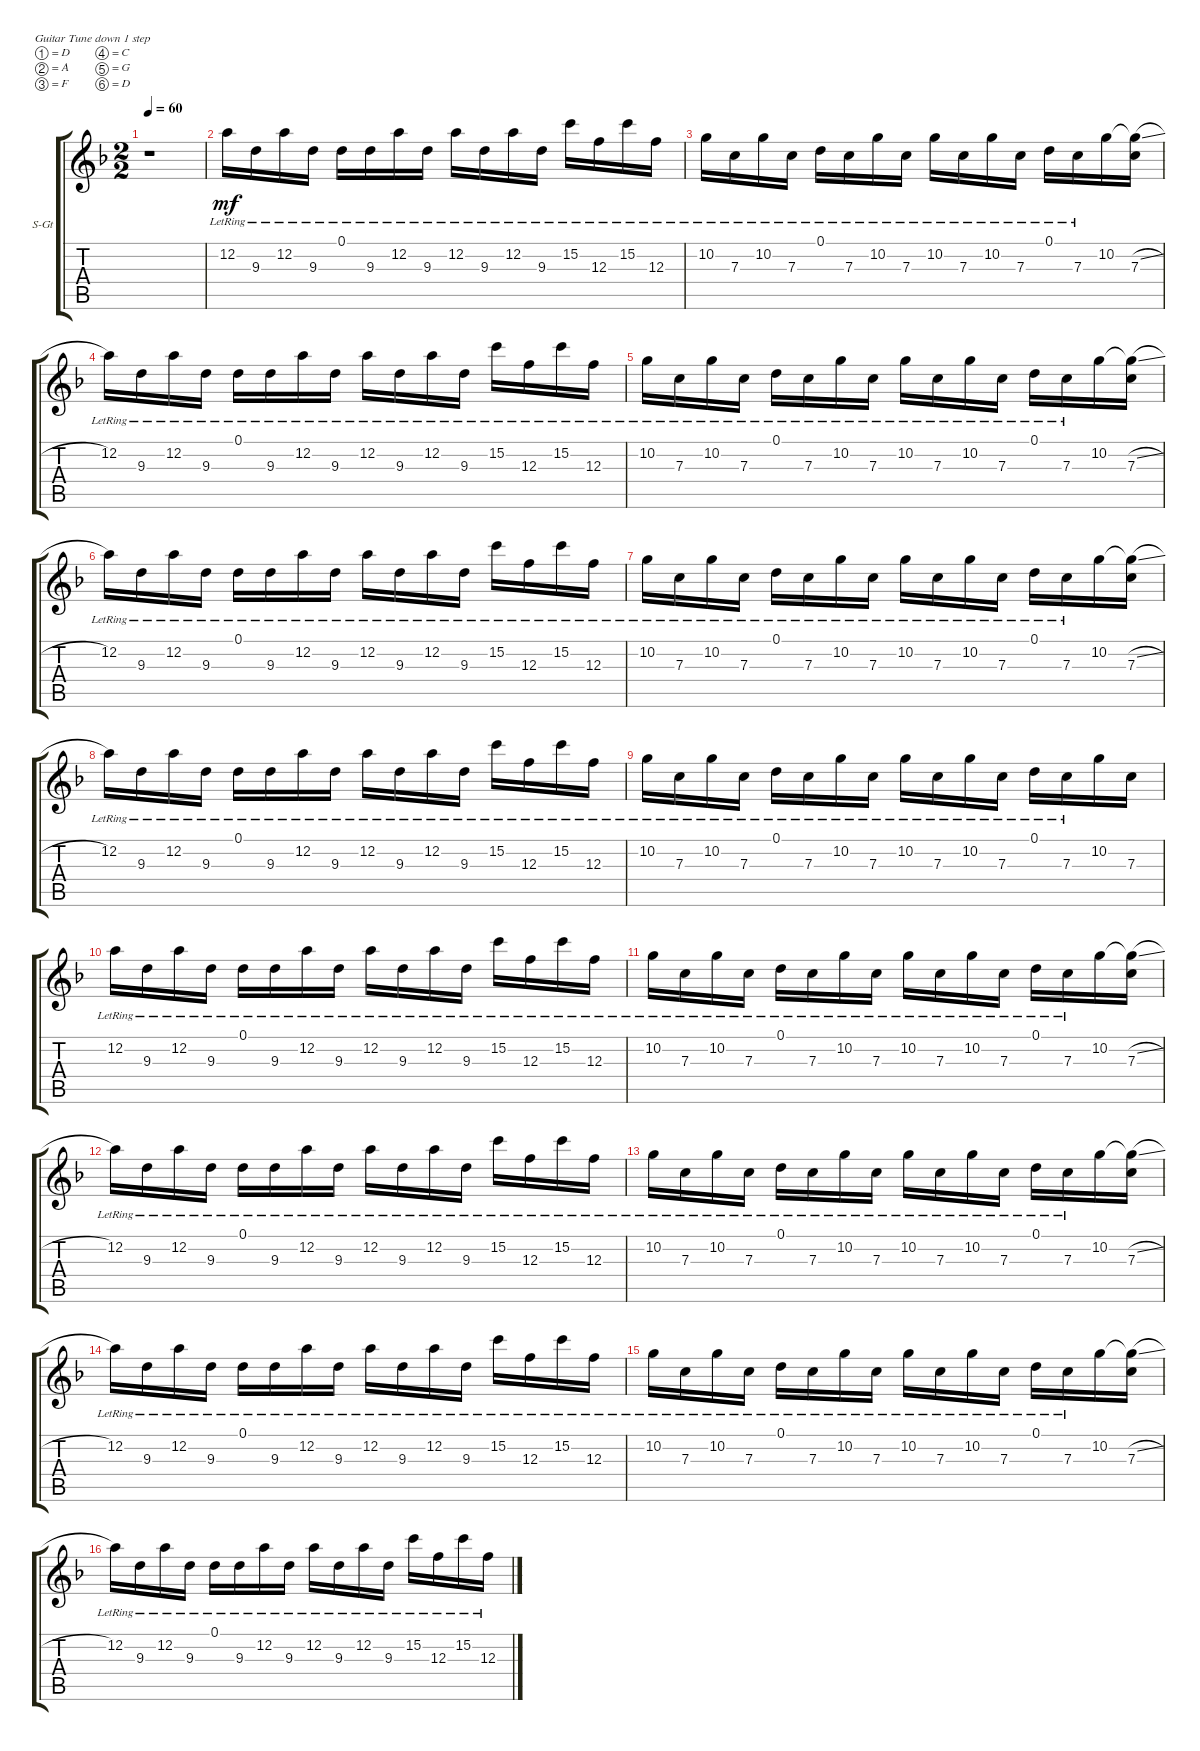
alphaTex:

\bracketExtendMode groupsimilarinstruments
\firstSystemTrackNameOrientation horizontal
\otherSystemsTrackNameOrientation horizontal
\track ("Steel Guitar" "S-Gt") {instrument acousticguitarsteel}
\staff {score tabs}
\tuning (D4 A3 F3 C3 G2 D2)
\ts (2 2)
\tempo 60
\clef g2
\ks dminor
r.1{dy mf instrument acousticguitarsteel} |
12.2{lr}.16 9.3{lr}.16 12.2{lr}.16 9.3{lr}.16 0.1{lr}.16 9.3{lr}.16 12.2{lr}.16 9.3{lr}.16 12.2{lr}.16 9.3{lr}.16 12.2{lr}.16 9.3{lr}.16 15.2{lr}.16 12.3{lr}.16 15.2{lr}.16 12.3{lr}.16 |
10.2{lr}.16 7.3{lr}.16 10.2{lr}.16 7.3{lr}.16 0.1{lr}.16 7.3{lr}.16 10.2{lr}.16 7.3{lr}.16 10.2{lr}.16 7.3{lr}.16 10.2{lr}.16 7.3{lr}.16 0.1{lr}.16 7.3{lr}.16 10.2.16 (7.3 10.2{sl t}).16 |
12.2{lr}.16 9.3{lr}.16 12.2{lr}.16 9.3{lr}.16 0.1{lr}.16 9.3{lr}.16 12.2{lr}.16 9.3{lr}.16 12.2{lr}.16 9.3{lr}.16 12.2{lr}.16 9.3{lr}.16 15.2{lr}.16 12.3{lr}.16 15.2{lr}.16 12.3{lr}.16 |
10.2{lr}.16 7.3{lr}.16 10.2{lr}.16 7.3{lr}.16 0.1{lr}.16 7.3{lr}.16 10.2{lr}.16 7.3{lr}.16 10.2{lr}.16 7.3{lr}.16 10.2{lr}.16 7.3{lr}.16 0.1{lr}.16 7.3{lr}.16 10.2.16 (7.3 10.2{sl t}).16 |
12.2{lr}.16 9.3{lr}.16 12.2{lr}.16 9.3{lr}.16 0.1{lr}.16 9.3{lr}.16 12.2{lr}.16 9.3{lr}.16 12.2{lr}.16 9.3{lr}.16 12.2{lr}.16 9.3{lr}.16 15.2{lr}.16 12.3{lr}.16 15.2{lr}.16 12.3{lr}.16 |
10.2{lr}.16 7.3{lr}.16 10.2{lr}.16 7.3{lr}.16 0.1{lr}.16 7.3{lr}.16 10.2{lr}.16 7.3{lr}.16 10.2{lr}.16 7.3{lr}.16 10.2{lr}.16 7.3{lr}.16 0.1{lr}.16 7.3{lr}.16 10.2.16 (7.3 10.2{sl t}).16 |
12.2{lr}.16 9.3{lr}.16 12.2{lr}.16 9.3{lr}.16 0.1{lr}.16 9.3{lr}.16 12.2{lr}.16 9.3{lr}.16 12.2{lr}.16 9.3{lr}.16 12.2{lr}.16 9.3{lr}.16 15.2{lr}.16 12.3{lr}.16 15.2{lr}.16 12.3{lr}.16 |
10.2{lr}.16 7.3{lr}.16 10.2{lr}.16 7.3{lr}.16 0.1{lr}.16 7.3{lr}.16 10.2{lr}.16 7.3{lr}.16 10.2{lr}.16 7.3{lr}.16 10.2{lr}.16 7.3{lr}.16 0.1{lr}.16 7.3{lr}.16 10.2.16 7.3.16 |
12.2{lr}.16 9.3{lr}.16 12.2{lr}.16 9.3{lr}.16 0.1{lr}.16 9.3{lr}.16 12.2{lr}.16 9.3{lr}.16 12.2{lr}.16 9.3{lr}.16 12.2{lr}.16 9.3{lr}.16 15.2{lr}.16 12.3{lr}.16 15.2{lr}.16 12.3{lr}.16 |
10.2{lr}.16 7.3{lr}.16 10.2{lr}.16 7.3{lr}.16 0.1{lr}.16 7.3{lr}.16 10.2{lr}.16 7.3{lr}.16 10.2{lr}.16 7.3{lr}.16 10.2{lr}.16 7.3{lr}.16 0.1{lr}.16 7.3{lr}.16 10.2.16 (7.3 10.2{sl t}).16 |
12.2{lr}.16 9.3{lr}.16 12.2{lr}.16 9.3{lr}.16 0.1{lr}.16 9.3{lr}.16 12.2{lr}.16 9.3{lr}.16 12.2{lr}.16 9.3{lr}.16 12.2{lr}.16 9.3{lr}.16 15.2{lr}.16 12.3{lr}.16 15.2{lr}.16 12.3{lr}.16 |
10.2{lr}.16 7.3{lr}.16 10.2{lr}.16 7.3{lr}.16 0.1{lr}.16 7.3{lr}.16 10.2{lr}.16 7.3{lr}.16 10.2{lr}.16 7.3{lr}.16 10.2{lr}.16 7.3{lr}.16 0.1{lr}.16 7.3{lr}.16 10.2.16 (7.3 10.2{sl t}).16 |
12.2{lr}.16 9.3{lr}.16 12.2{lr}.16 9.3{lr}.16 0.1{lr}.16 9.3{lr}.16 12.2{lr}.16 9.3{lr}.16 12.2{lr}.16 9.3{lr}.16 12.2{lr}.16 9.3{lr}.16 15.2{lr}.16 12.3{lr}.16 15.2{lr}.16 12.3{lr}.16 |
10.2{lr}.16 7.3{lr}.16 10.2{lr}.16 7.3{lr}.16 0.1{lr}.16 7.3{lr}.16 10.2{lr}.16 7.3{lr}.16 10.2{lr}.16 7.3{lr}.16 10.2{lr}.16 7.3{lr}.16 0.1{lr}.16 7.3{lr}.16 10.2.16 (7.3 10.2{sl t}).16 |
12.2{lr}.16 9.3{lr}.16 12.2{lr}.16 9.3{lr}.16 0.1{lr}.16 9.3{lr}.16 12.2{lr}.16 9.3{lr}.16 12.2{lr}.16 9.3{lr}.16 12.2{lr}.16 9.3{lr}.16 15.2{lr}.16 12.3{lr}.16 15.2{lr}.16 12.3{lr}.16
